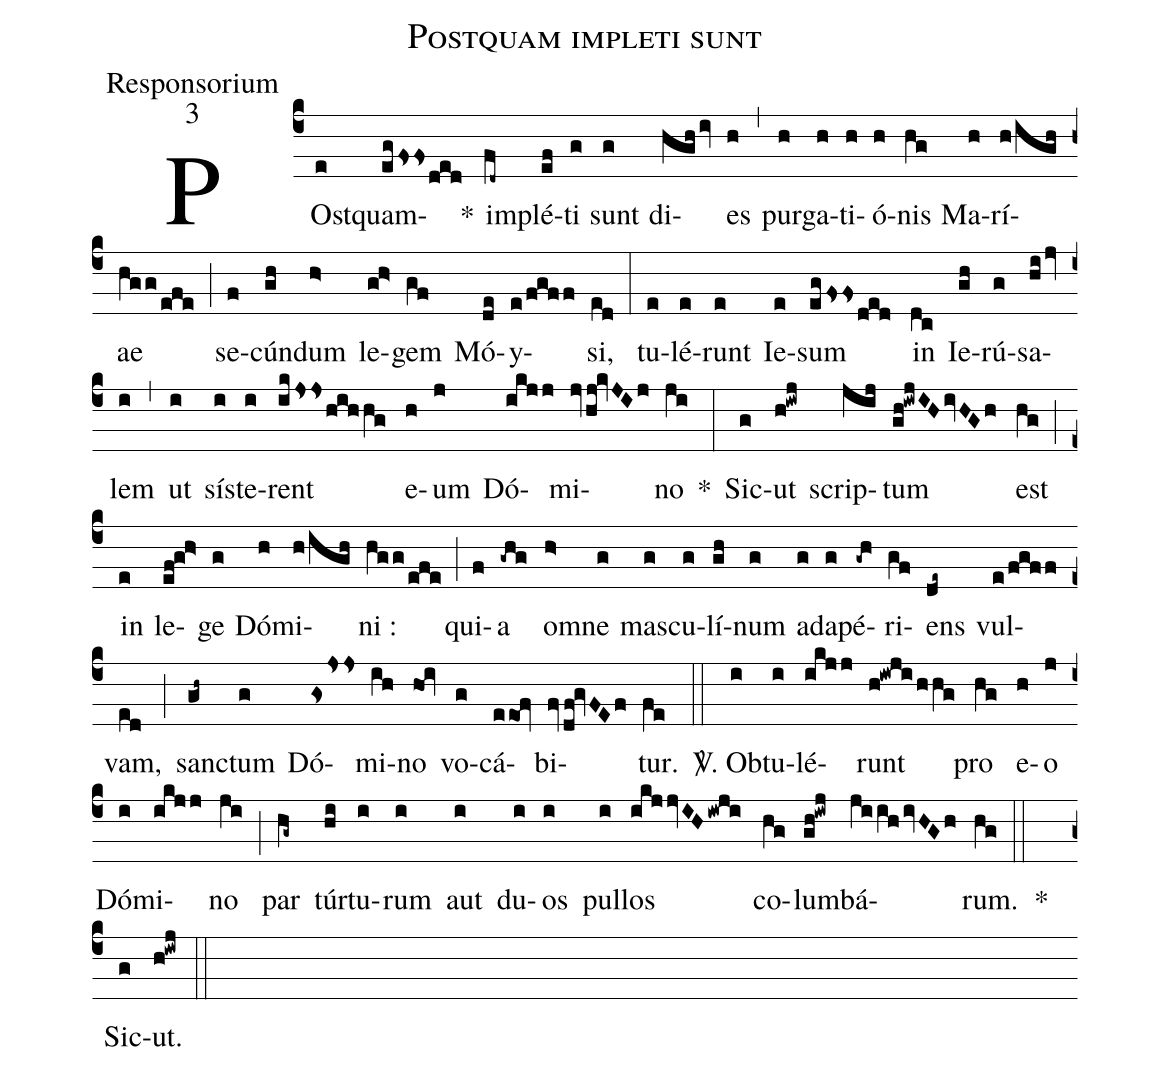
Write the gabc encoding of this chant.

name:Postquam impleti sunt;
office-part:Responsorium;
mode:3;
%%
(c4)POst(e)quam(eg/fssded)(/) *() im(fd~)plé(ef)ti(g) sunt(g) di(hgh/iv)es(h) (,) pur(h)ga(h)ti(h)ó(h)nis(hg) Ma(h)rí(h/igh)ae(hgg/efe) (;) se(f)cún(gh)dum(h>) le(gh>)gem(gf) Mó(de)y(e/fgff)si,(ed) (:) tu(e)lé(e)runt(e) Ie(e)sum(eg/fssded) in(dc) Ie(gh)rú(g)sa(hi/jv)lem(i) (,) ut(i) sís(i)te(i)rent(ik/jsshihhg) e(h)um(j) Dó(ikjj)mi(jv/hj!kvJIj)no(ji) *(:) Sic(g)ut(h!iwj) scrip(jij)tum(gh!iwjIHivHGh) est(hg) (;) in(e) le(ef!gh>)ge(g) Dó(h)mi(h/igh)ni :(hgg/efe) (;) qui(f)a(-ghg) om(h>)ne(g) mas(g)cu(g)lí(gh)num(g) ad(g)a(g)pé(-gh)ri(gf)ens(de~) vul(e/fgff)vam,(ed) (;) sanc(gh~)tum(g) Dó(gsjss)mi(ih)no(hoi) vo(g)cá(eeof)bi(fv/df!gvFEf)tur.(fe) (::)

<sp>V/</sp>. Ob(i)tu(i)lé(ikjj)runt(h!iwji/hhg) pro(hg) e(h)o(j) Dó(i)mi(ikjj)no(ji) (;) par(hg~) túr(hi)tu(i)rum(i) aut(i) du(i)os(i) pul(i)los(ikjjvIH/iwji) co(hg)lum(gh!iwj)bá(jiih/ivHGh)rum.(hg) (::)
*() Sic(g)ut.(h!iwj) (::)
